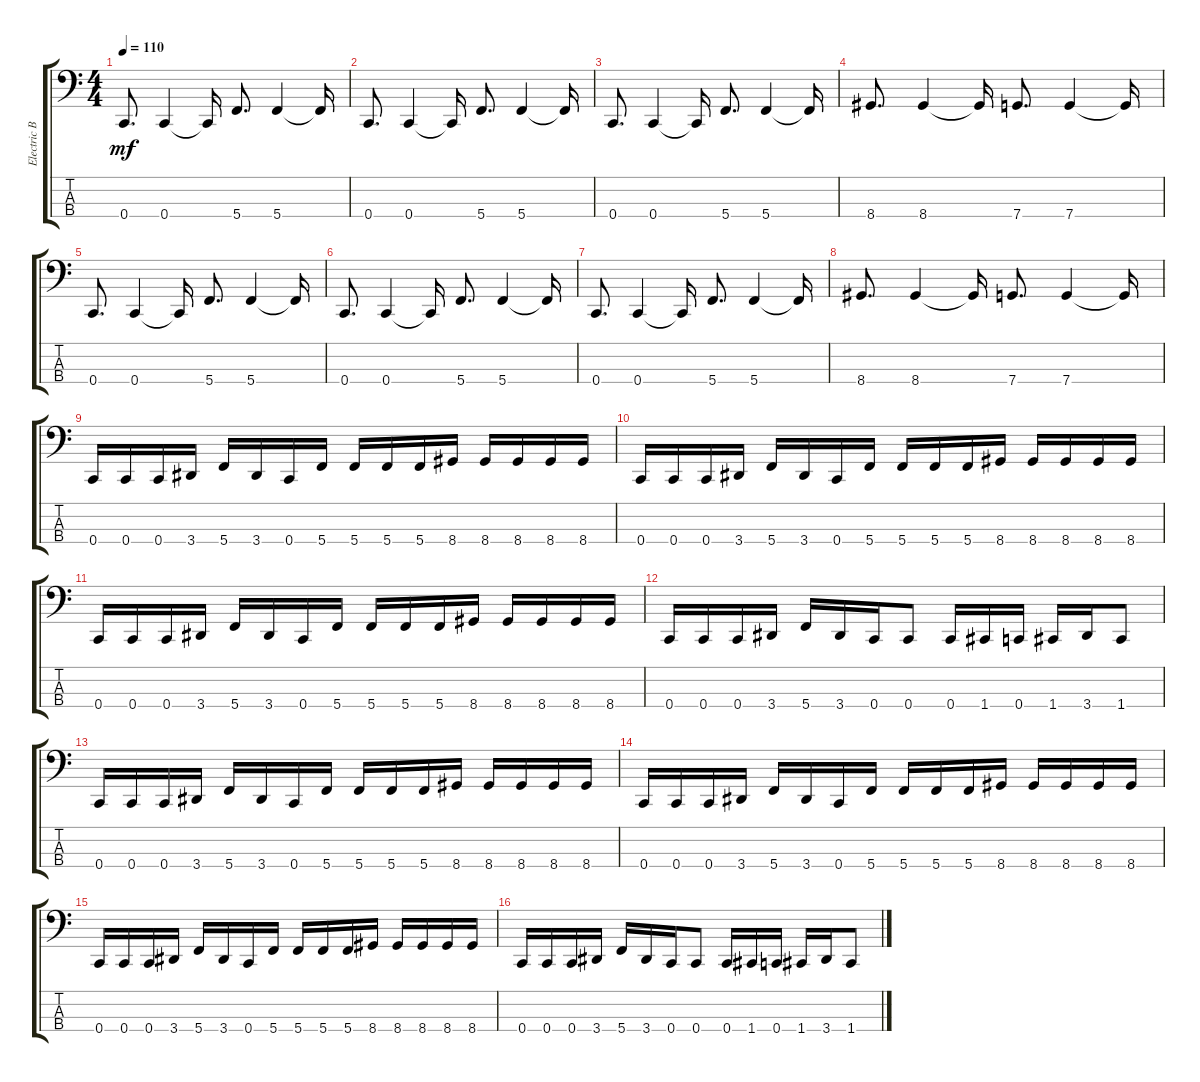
\track ("Electric Bass" "Electric B") {instrument electricbassfinger}
\staff {score tabs}
\tuning (F2 C2 G1 C1) {hide}
\ts (4 4)
\tempo 110
\clef f4
\ks c
0.4.8{d dy mf} 0.4.4 0.4{t}.16 5.4.8{d} 5.4.4 5.4{t}.16 |
0.4.8{d} 0.4.4 0.4{t}.16 5.4.8{d} 5.4.4 5.4{t}.16 |
0.4.8{d} 0.4.4 0.4{t}.16 5.4.8{d} 5.4.4 5.4{t}.16 |
8.4.8{d} 8.4.4 8.4{t}.16 7.4.8{d} 7.4.4 7.4{t}.16 |
0.4.8{d} 0.4.4 0.4{t}.16 5.4.8{d} 5.4.4 5.4{t}.16 |
0.4.8{d} 0.4.4 0.4{t}.16 5.4.8{d} 5.4.4 5.4{t}.16 |
0.4.8{d} 0.4.4 0.4{t}.16 5.4.8{d} 5.4.4 5.4{t}.16 |
8.4.8{d} 8.4.4 8.4{t}.16 7.4.8{d} 7.4.4 7.4{t}.16 |
0.4.16 0.4.16 0.4.16 3.4.16 5.4.16 3.4.16 0.4.16 5.4.16 5.4.16 5.4.16 5.4.16 8.4.16 8.4.16 8.4.16 8.4.16 8.4.16 |
0.4.16 0.4.16 0.4.16 3.4.16 5.4.16 3.4.16 0.4.16 5.4.16 5.4.16 5.4.16 5.4.16 8.4.16 8.4.16 8.4.16 8.4.16 8.4.16 |
0.4.16 0.4.16 0.4.16 3.4.16 5.4.16 3.4.16 0.4.16 5.4.16 5.4.16 5.4.16 5.4.16 8.4.16 8.4.16 8.4.16 8.4.16 8.4.16 |
0.4.16 0.4.16 0.4.16 3.4.16 5.4.16 3.4.16 0.4.16 0.4.8 0.4.16 1.4.16 0.4.16 1.4.16 3.4.16 1.4.8 |
0.4.16 0.4.16 0.4.16 3.4.16 5.4.16 3.4.16 0.4.16 5.4.16 5.4.16 5.4.16 5.4.16 8.4.16 8.4.16 8.4.16 8.4.16 8.4.16 |
0.4.16 0.4.16 0.4.16 3.4.16 5.4.16 3.4.16 0.4.16 5.4.16 5.4.16 5.4.16 5.4.16 8.4.16 8.4.16 8.4.16 8.4.16 8.4.16 |
0.4.16 0.4.16 0.4.16 3.4.16 5.4.16 3.4.16 0.4.16 5.4.16 5.4.16 5.4.16 5.4.16 8.4.16 8.4.16 8.4.16 8.4.16 8.4.16 |
0.4.16 0.4.16 0.4.16 3.4.16 5.4.16 3.4.16 0.4.16 0.4.8 0.4.16 1.4.16 0.4.16 1.4.16 3.4.16 1.4.8
